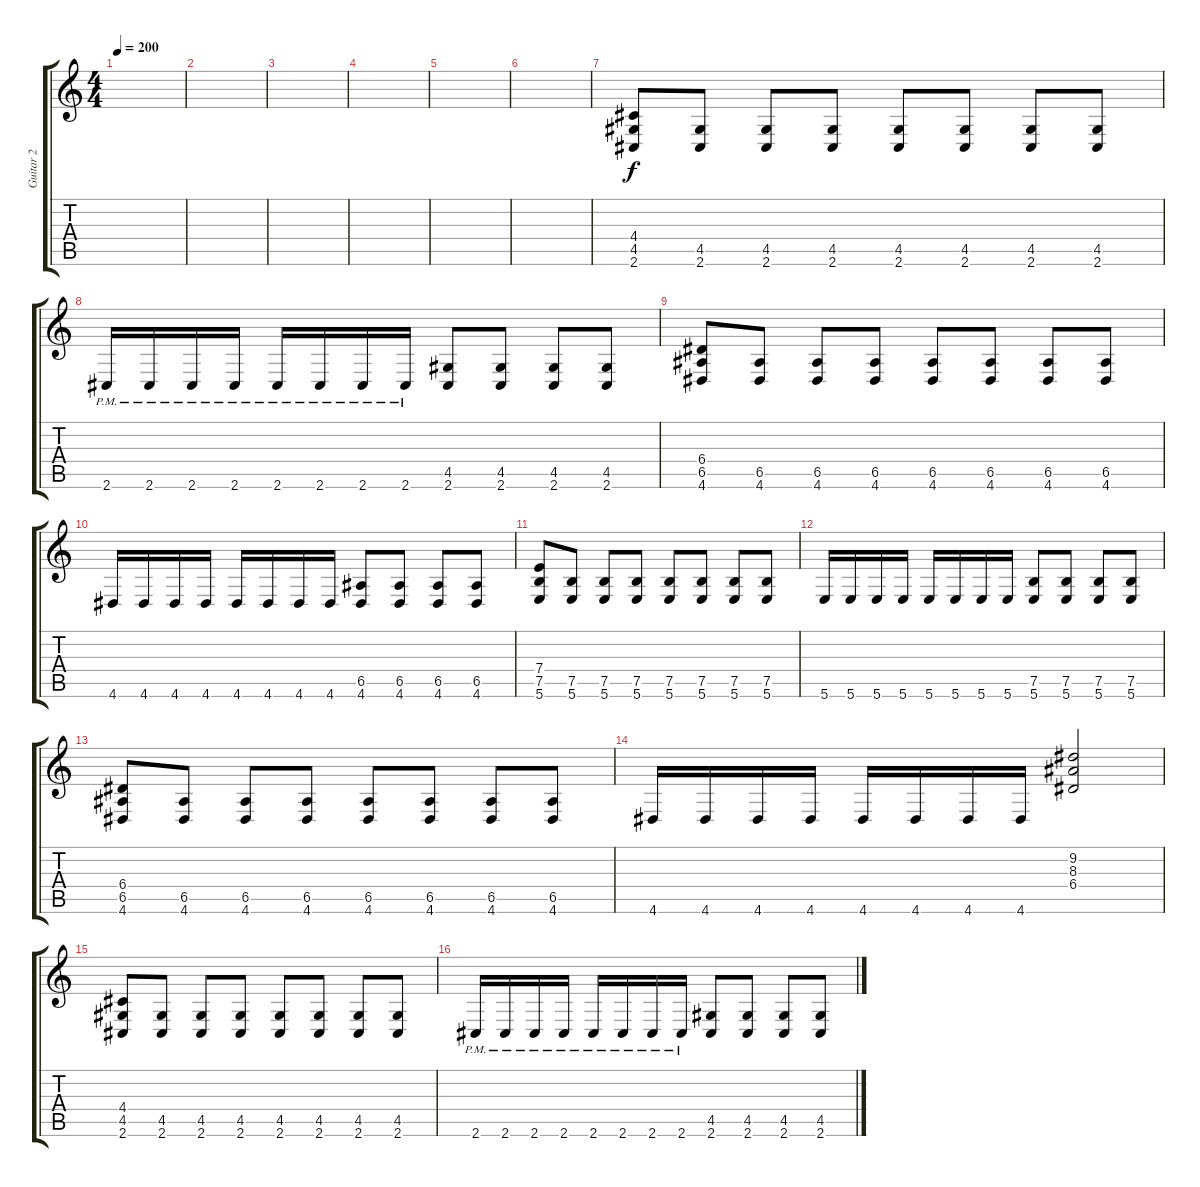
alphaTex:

\track ("Guitar 2" "Guitar 2") {instrument distortionguitar}
\staff {score tabs}
\tuning (B3 Gb3 D3 A2 E2 B1) {hide}
\ts (4 4)
\tempo 200
\clef g2
\ks c
|
|
|
|
|
|
(4.4 4.5 2.6).8 (4.5 2.6).8 (4.5 2.6).8 (4.5 2.6).8 (4.5 2.6).8 (4.5 2.6).8 (4.5 2.6).8 (4.5 2.6).8 |
2.6{pm}.16 2.6{pm}.16 2.6{pm}.16 2.6{pm}.16 2.6{pm}.16 2.6{pm}.16 2.6{pm}.16 2.6{pm}.16 (4.5 2.6).8 (4.5 2.6).8 (4.5 2.6).8 (4.5 2.6).8 |
(6.4 6.5 4.6).8 (6.5 4.6).8 (6.5 4.6).8 (6.5 4.6).8 (6.5 4.6).8 (6.5 4.6).8 (6.5 4.6).8 (6.5 4.6).8 |
4.6.16 4.6.16 4.6.16 4.6.16 4.6.16 4.6.16 4.6.16 4.6.16 (6.5 4.6).8 (6.5 4.6).8 (6.5 4.6).8 (6.5 4.6).8 |
(7.4 7.5 5.6).8 (7.5 5.6).8 (7.5 5.6).8 (7.5 5.6).8 (7.5 5.6).8 (7.5 5.6).8 (7.5 5.6).8 (7.5 5.6).8 |
5.6.16 5.6.16 5.6.16 5.6.16 5.6.16 5.6.16 5.6.16 5.6.16 (7.5 5.6).8 (7.5 5.6).8 (7.5 5.6).8 (7.5 5.6).8 |
(6.4 6.5 4.6).8 (6.5 4.6).8 (6.5 4.6).8 (6.5 4.6).8 (6.5 4.6).8 (6.5 4.6).8 (6.5 4.6).8 (6.5 4.6).8 |
4.6.16 4.6.16 4.6.16 4.6.16 4.6.16 4.6.16 4.6.16 4.6.16 (9.2 8.3 6.4).2 |
(4.4 4.5 2.6).8 (4.5 2.6).8 (4.5 2.6).8 (4.5 2.6).8 (4.5 2.6).8 (4.5 2.6).8 (4.5 2.6).8 (4.5 2.6).8 |
2.6{pm}.16 2.6{pm}.16 2.6{pm}.16 2.6{pm}.16 2.6{pm}.16 2.6{pm}.16 2.6{pm}.16 2.6{pm}.16 (4.5 2.6).8 (4.5 2.6).8 (4.5 2.6).8 (4.5 2.6).8
